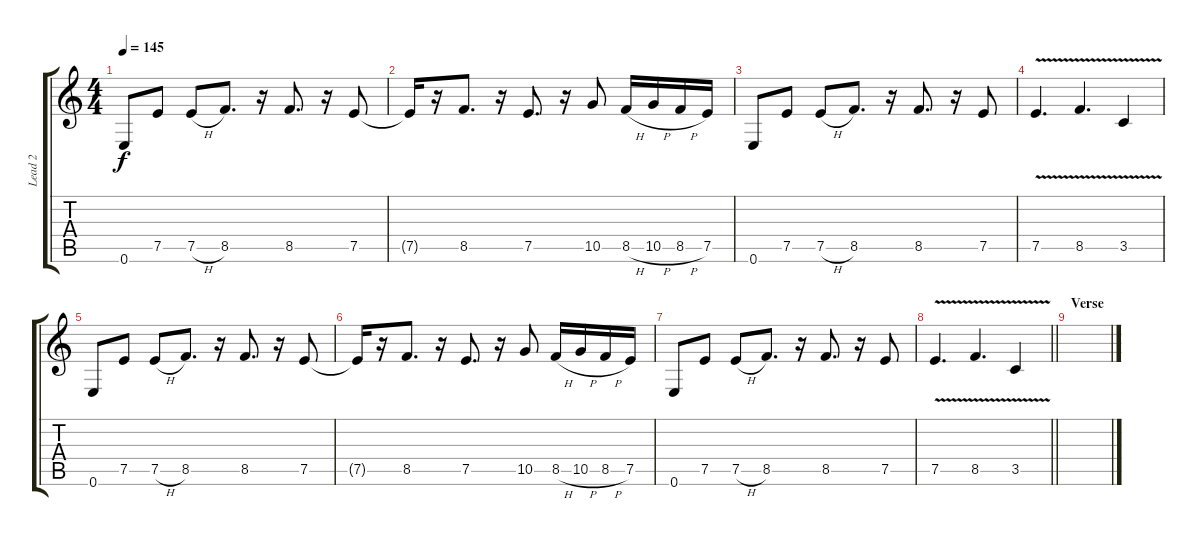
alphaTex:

\track ("Lead 2" "Lead 2") {instrument distortionguitar}
\staff {score tabs}
\tuning (E4 B3 G3 D3 A2 E2) {hide}
\ts (4 4)
\tempo 145
\clef g2
\ks c
0.6.8{dy f} 7.5.8 7.5{h}.8 8.5.8{d} r.16 8.5.8{d} r.16 7.5.8 |
7.5{t}.16 r.16 8.5.8{d} r.16 7.5.8{d} r.16 10.5.8 8.5{h}.16 10.5{h}.16 8.5{h}.16 7.5.16 |
0.6.8 7.5.8 7.5{h}.8 8.5.8{d} r.16 8.5.8{d} r.16 7.5.8 |
7.5{v}.4{d} 8.5{v}.4{d} 3.5{v}.4 |
0.6.8 7.5.8 7.5{h}.8 8.5.8{d} r.16 8.5.8{d} r.16 7.5.8 |
7.5{t}.16 r.16 8.5.8{d} r.16 7.5.8{d} r.16 10.5.8 8.5{h}.16 10.5{h}.16 8.5{h}.16 7.5.16 |
0.6.8 7.5.8 7.5{h}.8 8.5.8{d} r.16 8.5.8{d} r.16 7.5.8 |
\barLineRight lightlight
7.5{v}.4{d} 8.5{v}.4{d} 3.5{v}.4 |
\section ("" "Verse")
